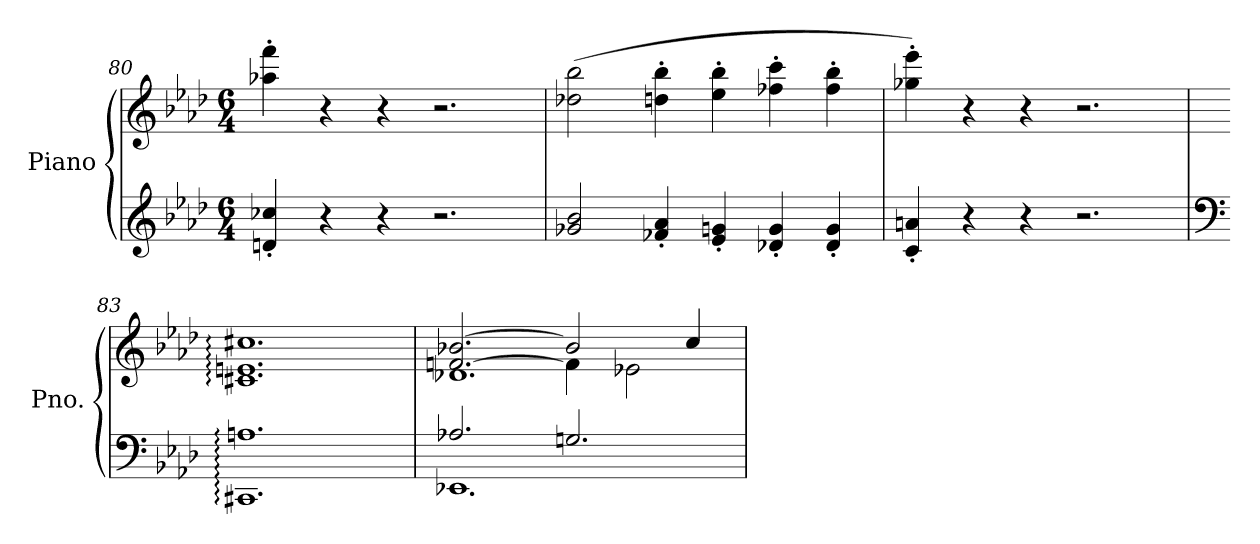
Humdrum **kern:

**kern	**kern
*part1	*part1
*staff2	*staff1
*I"Piano	*
*I'Pno.	*
*clefG2	*clefG2
*k[b-e-a-d-]	*k[b-e-a-d-]
*M6/4	*M6/4
=80	=80
4dn/' 4cc-X/'	4aa-X\' 4fff\'
4r	4r
4r	4r
2.r	2.r
!!LO:LB:g=z
=81	=81
2g-X/ 2b-/	(>2dd-X\ 2bb-\
4f-X/' 4a-/'	4ddn\' 4bb-\'
4e-/' 4gn/'	4ee-\' 4bb-\'
4d-X/' 4g/'	4ff-X\' 4ccc\'
4d-/' 4g/'	4ff-\' 4bb-\'
=82	=82
4c/' 4an/'	4gg-X\' 4eee-\')
4r	4r
4r	4r
2.r	2.r
=83	=83
*clefF4	*
1.CC#X: 1.An:	1.c#X: 1.en: 1.cc#X:
=84	=84
*^	*^
*	*	*	*^
2.A-X/	1.EE-X:	[2.fn/ [2.b-X/	2.ryy	1.d-X
2.Gn/	.	2b-/]	4f\]	.
.	.	.	2e-X\	.
.	.	4cc/	.	.
*v	*v	*	*	*
*	*v	*v	*v
=	=
*-	*-
